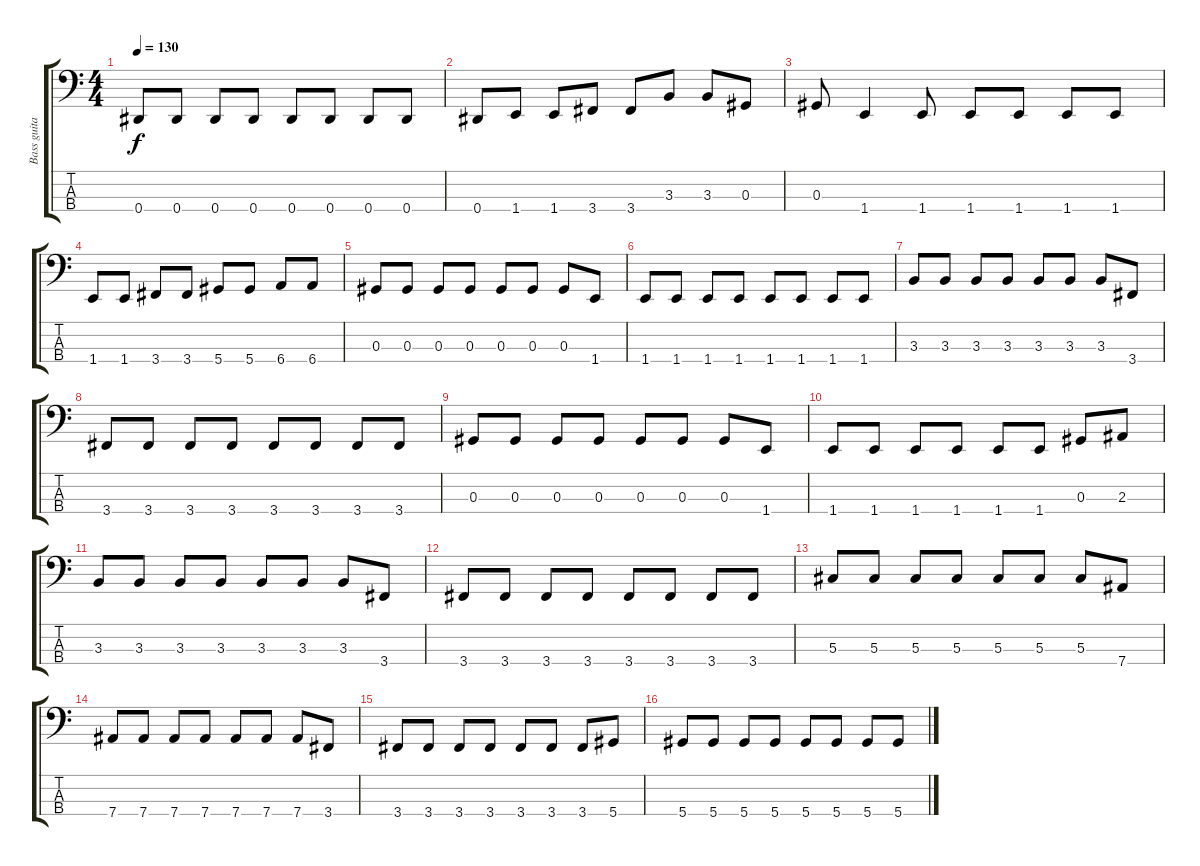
\track ("Bass guitar" "Bass guita") {instrument electricbassfinger}
\staff {score tabs}
\tuning (Gb2 Db2 Ab1 Eb1) {hide}
\ts (4 4)
\tempo 130
\clef f4
\ks c
0.4.8{dy f} 0.4.8 0.4.8 0.4.8 0.4.8 0.4.8 0.4.8 0.4.8 |
0.4.8 1.4.8 1.4.8 3.4.8 3.4.8 3.3.8 3.3.8 0.3.8 |
0.3.8 1.4.4 1.4.8 1.4.8 1.4.8 1.4.8 1.4.8 |
1.4.8 1.4.8 3.4.8 3.4.8 5.4.8 5.4.8 6.4.8 6.4.8 |
0.3.8 0.3.8 0.3.8 0.3.8 0.3.8 0.3.8 0.3.8 1.4.8 |
1.4.8 1.4.8 1.4.8 1.4.8 1.4.8 1.4.8 1.4.8 1.4.8 |
3.3.8 3.3.8 3.3.8 3.3.8 3.3.8 3.3.8 3.3.8 3.4.8 |
3.4.8 3.4.8 3.4.8 3.4.8 3.4.8 3.4.8 3.4.8 3.4.8 |
0.3.8 0.3.8 0.3.8 0.3.8 0.3.8 0.3.8 0.3.8 1.4.8 |
1.4.8 1.4.8 1.4.8 1.4.8 1.4.8 1.4.8 0.3.8 2.3.8 |
3.3.8 3.3.8 3.3.8 3.3.8 3.3.8 3.3.8 3.3.8 3.4.8 |
3.4.8 3.4.8 3.4.8 3.4.8 3.4.8 3.4.8 3.4.8 3.4.8 |
5.3.8 5.3.8 5.3.8 5.3.8 5.3.8 5.3.8 5.3.8 7.4.8 |
7.4.8 7.4.8 7.4.8 7.4.8 7.4.8 7.4.8 7.4.8 3.4.8 |
3.4.8 3.4.8 3.4.8 3.4.8 3.4.8 3.4.8 3.4.8 5.4.8 |
5.4.8 5.4.8 5.4.8 5.4.8 5.4.8 5.4.8 5.4.8 5.4.8
